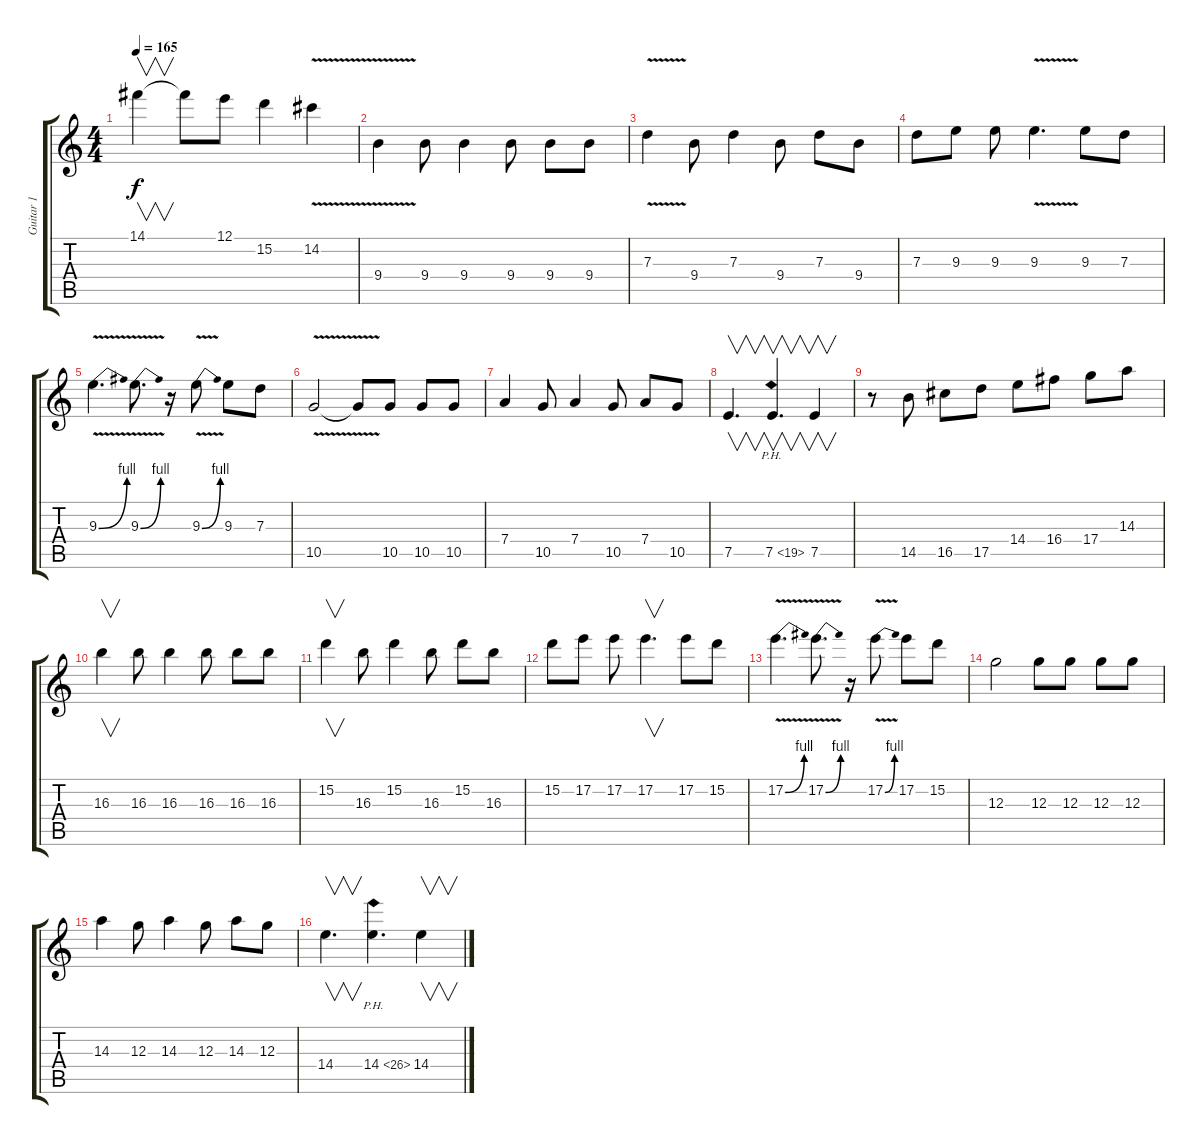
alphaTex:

\track ("Guitar 1" "Guitar 1") {instrument distortionguitar}
\staff {score tabs}
\tuning (E4 B3 G3 D3 A2 E2) {hide}
\ts (4 4)
\tempo 165
\clef g2
\ks c
14.1.4{v dy f} 14.1{t}.8 12.1.8 15.2.4 14.2{v}.4 |
9.4{v}.4 9.4.8 9.4.4 9.4.8 9.4.8 9.4.8 |
7.3{v}.4 9.4.8 7.3.4 9.4.8 7.3.8 9.4.8 |
7.3.8 9.3.8 9.3.8 9.3{v}.4{d} 9.3.8 7.3.8 |
9.3{be (bend 0 0 60 4) v}.4{d} 9.3{be (bend 0 0 60 4) v}.8{d} r.16 9.3{be (bend 0 0 60 4) v}.8 9.3.8 7.3.8 |
10.5{v}.2 10.5{t}.8 10.5.8 10.5.8 10.5.8 |
7.4.4 10.5.8 7.4.4 10.5.8 7.4.8 10.5.8 |
7.5.4{v d} 7.5{ph 12}.4{v d} 7.5.4{v} |
r.8 14.5.8 16.5.8 17.5.8 14.4.8 16.4.8 17.4.8 14.3.8 |
16.3.4{v} 16.3.8 16.3.4 16.3.8 16.3.8 16.3.8 |
15.2.4{v} 16.3.8 15.2.4 16.3.8 15.2.8 16.3.8 |
15.2.8 17.2.8 17.2.8 17.2.4{v d} 17.2.8 15.2.8 |
17.2{be (bend 0 0 60 4) v}.4{d} 17.2{be (bend 0 0 60 4) v}.8{d} r.16 17.2{be (bend 0 0 60 4) v}.8 17.2.8 15.2.8 |
12.3.2 12.3.8 12.3.8 12.3.8 12.3.8 |
14.3.4 12.3.8 14.3.4 12.3.8 14.3.8 12.3.8 |
14.4.4{v d} 14.4{ph 12}.4{d} 14.4.4{v}
